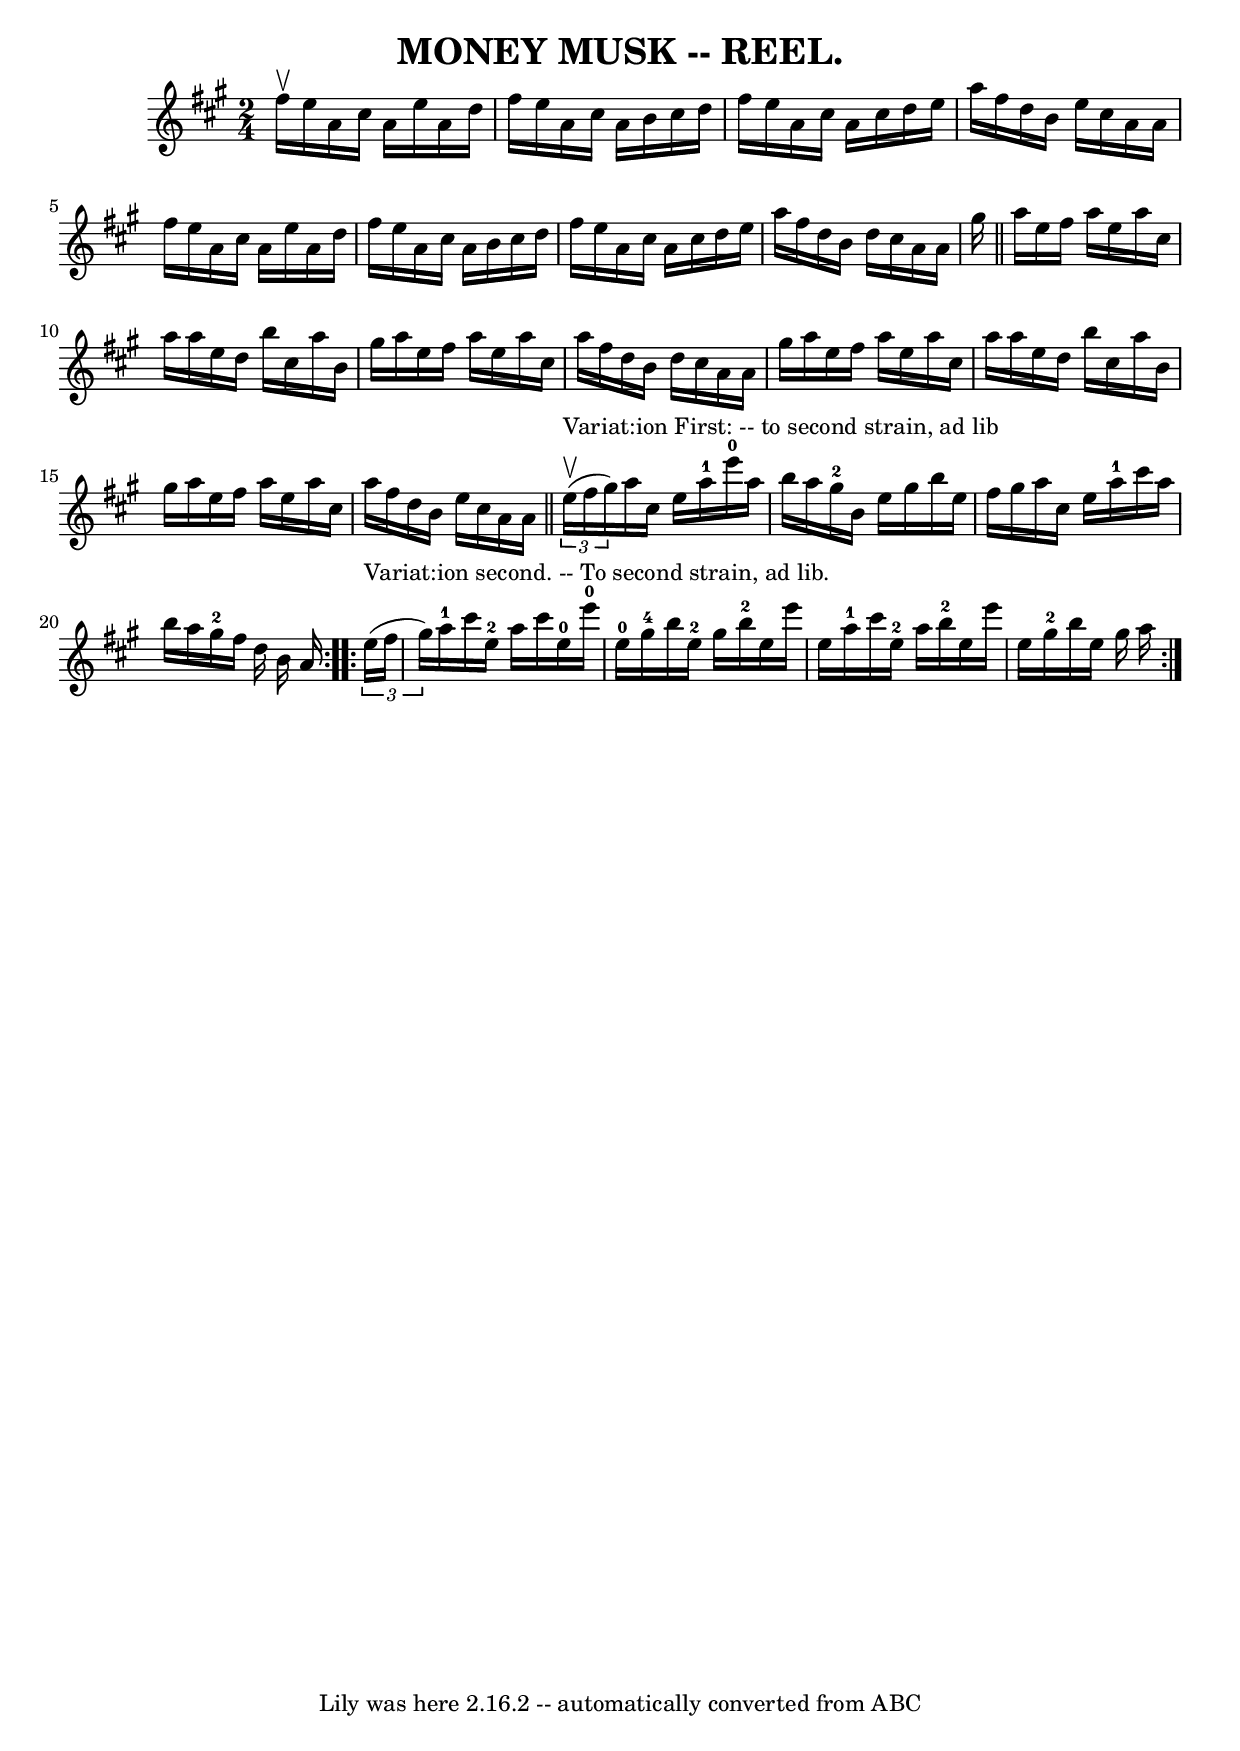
\version "2.16.2"
\include "Mammoth.ily"
\header {
  crossRefNumber = "6"
  footnotes = ""
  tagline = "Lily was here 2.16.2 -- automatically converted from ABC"
  title = "MONEY MUSK -- REEL."

}
voicedefault =  {


  \time 2/4 
  \key a \major
  fis''16^\upbow |
  e''16 a'16 cis''16   
  a'16 e''16 a'16 d''16 fis''16  |
  e''16 a'16 cis''16 
  a'16 b'16 cis''16 d''16 fis''16  |
  e''16 a'16    
  cis''16 a'16 cis''16 d''16 e''16 a''16  |
  fis''16    
  d''16 b'16 e''16 cis''16 a'16 a'16 fis''16  |
  
  e''16 a'16 cis''16 a'16 e''16 a'16 d''16 fis''16  |
  
  e''16 a'16 cis''16 a'16 b'16 cis''16 d''16 fis''16   |
  e''16 a'16 cis''16 a'16 cis''16 d''16 e''16    
  a''16  |
  fis''16 d''16 b'16 d''16 cis''16 a'16 a'16  
  gis''16  \bar "||" a''16 e''16 fis''16 a''16 e''16 a''16   
  cis''16 a''16  |
  a''16 e''16 d''16 b''16 cis''16    
  a''16 b'16 gis''16  |
  a''16 e''16 fis''16 a''16    
  e''16 a''16 cis''16 a''16  |
  fis''16 d''16 b'16    
  d''16 cis''16 a'16 a'16 gis''16  |
  a''16 e''16    
  fis''16 a''16 e''16 a''16 cis''16 a''16  |
  a''16    
  e''16 d''16 b''16 cis''16 a''16 b'16 gis''16  |
  
  a''16 e''16 fis''16 a''16 e''16 a''16 cis''16 a''16   |
  fis''16 d''16 b'16 e''16 cis''16 a'16 a'16  
  \bar "||"     
  \repeat volta 2 {
    \times 2/3 { e''16 
		^"Variat:ion First: -- to second strain, ad lib"^\upbow(fis''16 gis''16  
		) 
	       } |
    a''16 cis''16 e''16 a''16-1 e'''16-0   
    a''16 b''16 a''16  |
    gis''16-2 b'16 e''16 gis''16    
    b''16 e''16 fis''16 gis''16  |
    a''16 cis''16 e''16    
    a''16-1 cis'''16 a''16 b''16 a''16  |
    gis''16-2   
    fis''16 d''16 b'16 a'16  
  }     
  \repeat volta 2 {
    \times 2/3 {   
      e''16^"Variat:ion second. -- To second strain, ad lib."(fis''16 gis''16) 
    } |
    a''16-1 cis'''16 e''16-2 a''16 cis'''16    
    e''16-0 e'''16-0 e''16-0 |
    gis''16-4 b''16 e''16-2 gis''16 b''16-2 e''16 e'''16 e''16  |
    a''16-1 cis'''16 e''16-2 a''16 b''16-2 e''16 e'''16    
    e''16  |
    gis''16-2 b''16 e''16 gis''16 a''16  
  }   

}

\score{
  <<

    \context Staff="default"
    {
      \voicedefault 
      
    }

  >>
  \layout {
    
  }
  \midi {
  }

}
